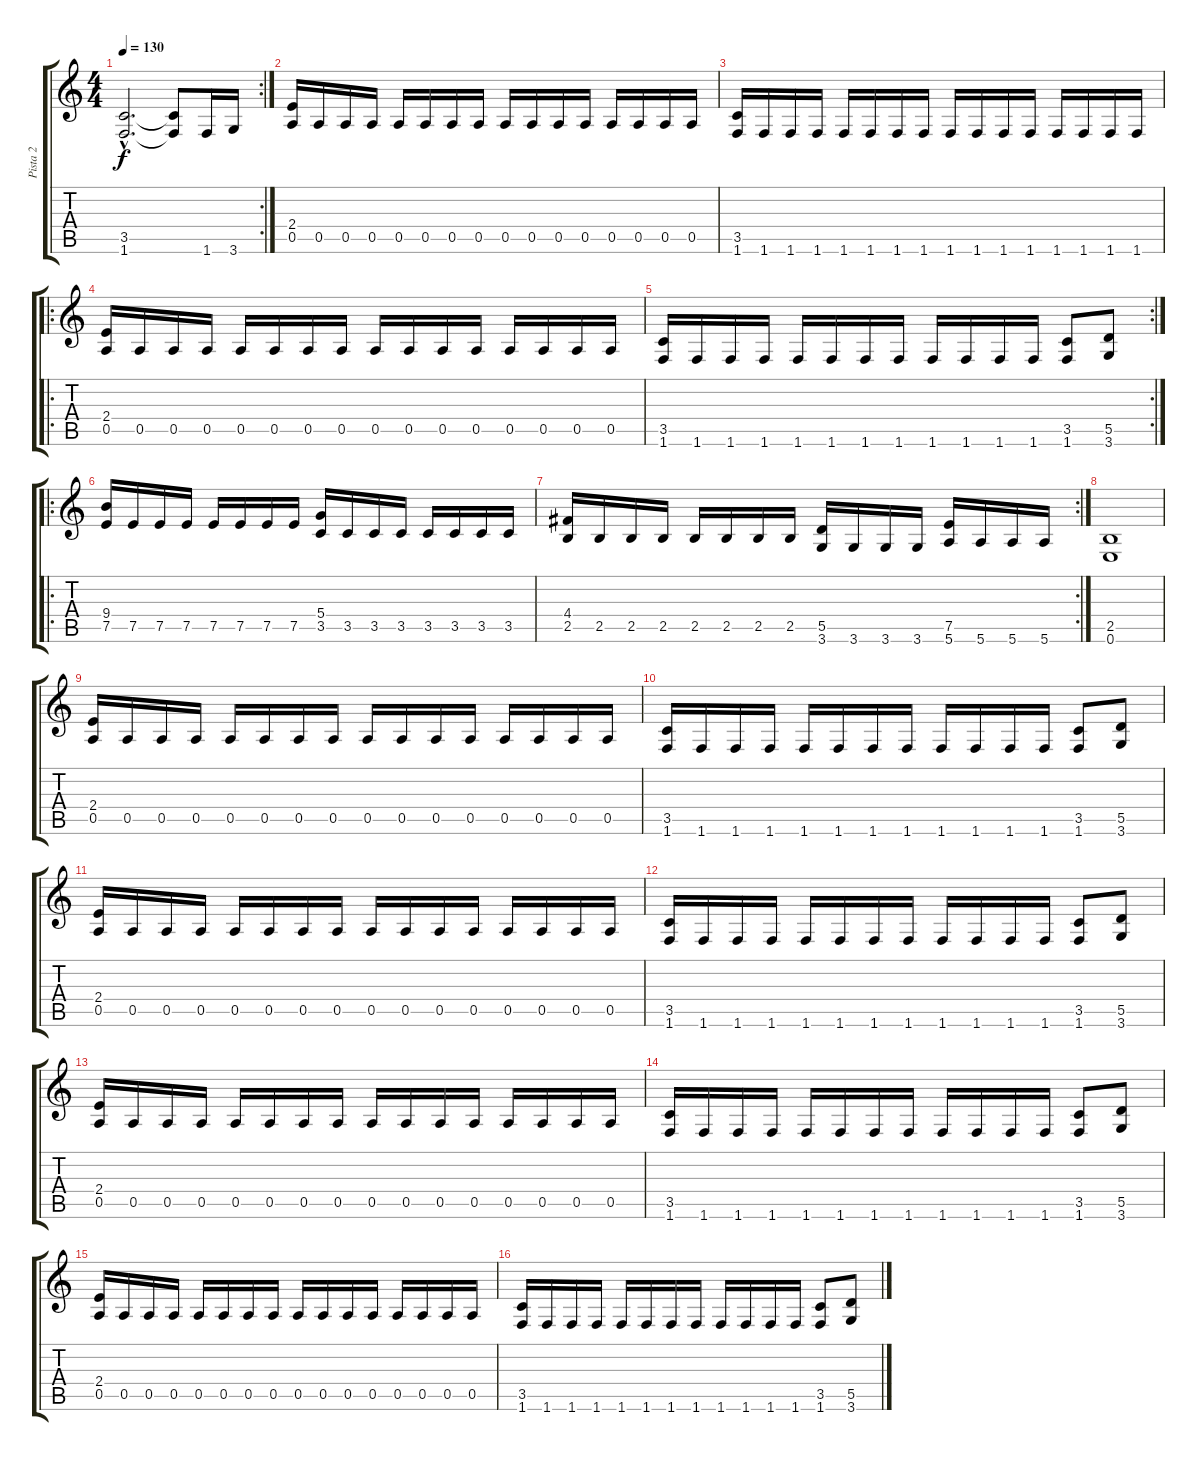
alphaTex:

\track ("Pista 2" "Pista 2") {instrument distortionguitar}
\staff {score tabs}
\tuning (E4 B3 G3 D3 A2 E2) {hide}
\rc 2
\ts (4 4)
\tempo 130
\clef g2
\ks c
(3.5{hac} 1.6{hac}).2{d dy f} (3.5{t} 1.6{t}).8 1.6.16 3.6.16 |
(2.4 0.5).16 0.5.16 0.5.16 0.5.16 0.5.16 0.5.16 0.5.16 0.5.16 0.5.16 0.5.16 0.5.16 0.5.16 0.5.16 0.5.16 0.5.16 0.5.16 |
(3.5 1.6).16 1.6.16 1.6.16 1.6.16 1.6.16 1.6.16 1.6.16 1.6.16 1.6.16 1.6.16 1.6.16 1.6.16 1.6.16 1.6.16 1.6.16 1.6.16 |
\ro
(2.4 0.5).16 0.5.16 0.5.16 0.5.16 0.5.16 0.5.16 0.5.16 0.5.16 0.5.16 0.5.16 0.5.16 0.5.16 0.5.16 0.5.16 0.5.16 0.5.16 |
\rc 2
(3.5 1.6).16 1.6.16 1.6.16 1.6.16 1.6.16 1.6.16 1.6.16 1.6.16 1.6.16 1.6.16 1.6.16 1.6.16 (3.5 1.6).8 (5.5 3.6).8 |
\ro
(9.4 7.5).16 7.5.16 7.5.16 7.5.16 7.5.16 7.5.16 7.5.16 7.5.16 (5.4 3.5).16 3.5.16 3.5.16 3.5.16 3.5.16 3.5.16 3.5.16 3.5.16 |
\rc 2
(4.4 2.5).16 2.5.16 2.5.16 2.5.16 2.5.16 2.5.16 2.5.16 2.5.16 (5.5 3.6).16 3.6.16 3.6.16 3.6.16 (7.5 5.6).16 5.6.16 5.6.16 5.6.16 |
(2.5 0.6).1 |
(2.4 0.5).16 0.5.16 0.5.16 0.5.16 0.5.16 0.5.16 0.5.16 0.5.16 0.5.16 0.5.16 0.5.16 0.5.16 0.5.16 0.5.16 0.5.16 0.5.16 |
(3.5 1.6).16 1.6.16 1.6.16 1.6.16 1.6.16 1.6.16 1.6.16 1.6.16 1.6.16 1.6.16 1.6.16 1.6.16 (3.5 1.6).8 (5.5 3.6).8 |
(2.4 0.5).16 0.5.16 0.5.16 0.5.16 0.5.16 0.5.16 0.5.16 0.5.16 0.5.16 0.5.16 0.5.16 0.5.16 0.5.16 0.5.16 0.5.16 0.5.16 |
(3.5 1.6).16 1.6.16 1.6.16 1.6.16 1.6.16 1.6.16 1.6.16 1.6.16 1.6.16 1.6.16 1.6.16 1.6.16 (3.5 1.6).8 (5.5 3.6).8 |
(2.4 0.5).16 0.5.16 0.5.16 0.5.16 0.5.16 0.5.16 0.5.16 0.5.16 0.5.16 0.5.16 0.5.16 0.5.16 0.5.16 0.5.16 0.5.16 0.5.16 |
(3.5 1.6).16 1.6.16 1.6.16 1.6.16 1.6.16 1.6.16 1.6.16 1.6.16 1.6.16 1.6.16 1.6.16 1.6.16 (3.5 1.6).8 (5.5 3.6).8 |
(2.4 0.5).16 0.5.16 0.5.16 0.5.16 0.5.16 0.5.16 0.5.16 0.5.16 0.5.16 0.5.16 0.5.16 0.5.16 0.5.16 0.5.16 0.5.16 0.5.16 |
(3.5 1.6).16 1.6.16 1.6.16 1.6.16 1.6.16 1.6.16 1.6.16 1.6.16 1.6.16 1.6.16 1.6.16 1.6.16 (3.5 1.6).8 (5.5 3.6).8
